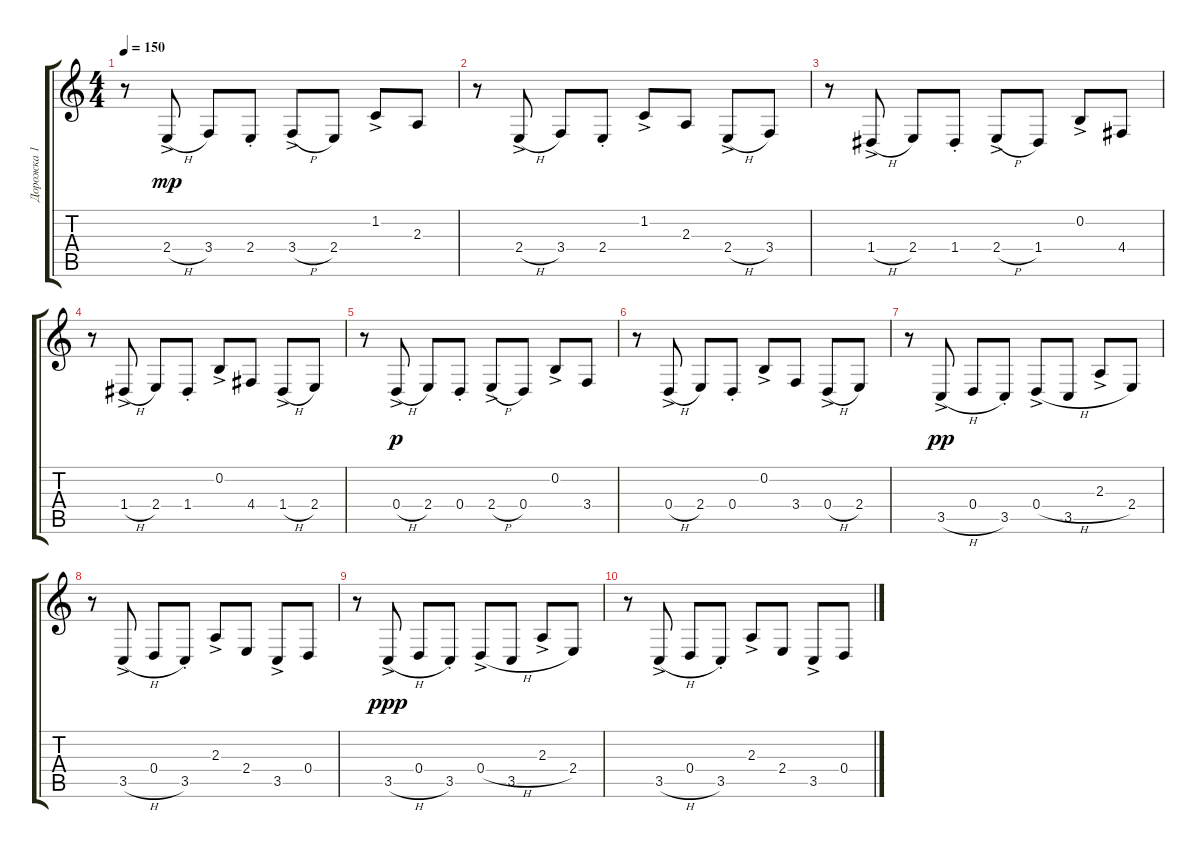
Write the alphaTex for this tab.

\track ("Дорожка 1" "Дорожка 1") {instrument tangoaccordion}
\staff {score tabs}
\tuning (E4 B3 G3 D3 A2 E2) {hide}
\ts (4 4)
\tempo 150
\clef g2
\ks c
r.8{dy f} 2.4{h ac}.8{dy mp} 3.4.8 2.4{st}.8 3.4{h ac}.8 2.4.8 1.2{ac}.8 2.3.8 |
r.8 2.4{h ac}.8 3.4.8 2.4{st}.8 1.2{ac}.8 2.3.8 2.4{h ac}.8 3.4.8 |
r.8 1.4{h ac}.8 2.4.8 1.4{st}.8 2.4{h ac}.8 1.4.8 0.2{ac}.8 4.4.8 |
r.8 1.4{h ac}.8 2.4.8 1.4{st}.8 0.2{ac}.8 4.4.8 1.4{h ac}.8 2.4.8 |
r.8 0.4{h ac}.8{dy p} 2.4.8 0.4{st}.8 2.4{h ac}.8 0.4.8 0.2{ac}.8 3.4.8 |
r.8 0.4{h ac}.8 2.4.8 0.4{st}.8 0.2{ac}.8 3.4.8 0.4{h ac}.8 2.4.8 |
r.8 3.5{h ac}.8{dy pp} 0.4.8 3.5{st}.8 0.4{h ac}.8 3.5.8 2.3{ac}.8 2.4.8 |
r.8 3.5{h ac}.8 0.4.8 3.5{st}.8 2.3{ac}.8 2.4.8 3.5{ac}.8 0.4.8 |
r.8 3.5{h ac}.8{dy ppp} 0.4.8 3.5{st}.8 0.4{h ac}.8 3.5.8 2.3{ac}.8 2.4.8 |
r.8 3.5{h ac}.8 0.4.8 3.5{st}.8 2.3{ac}.8 2.4.8 3.5{ac}.8 0.4.8
